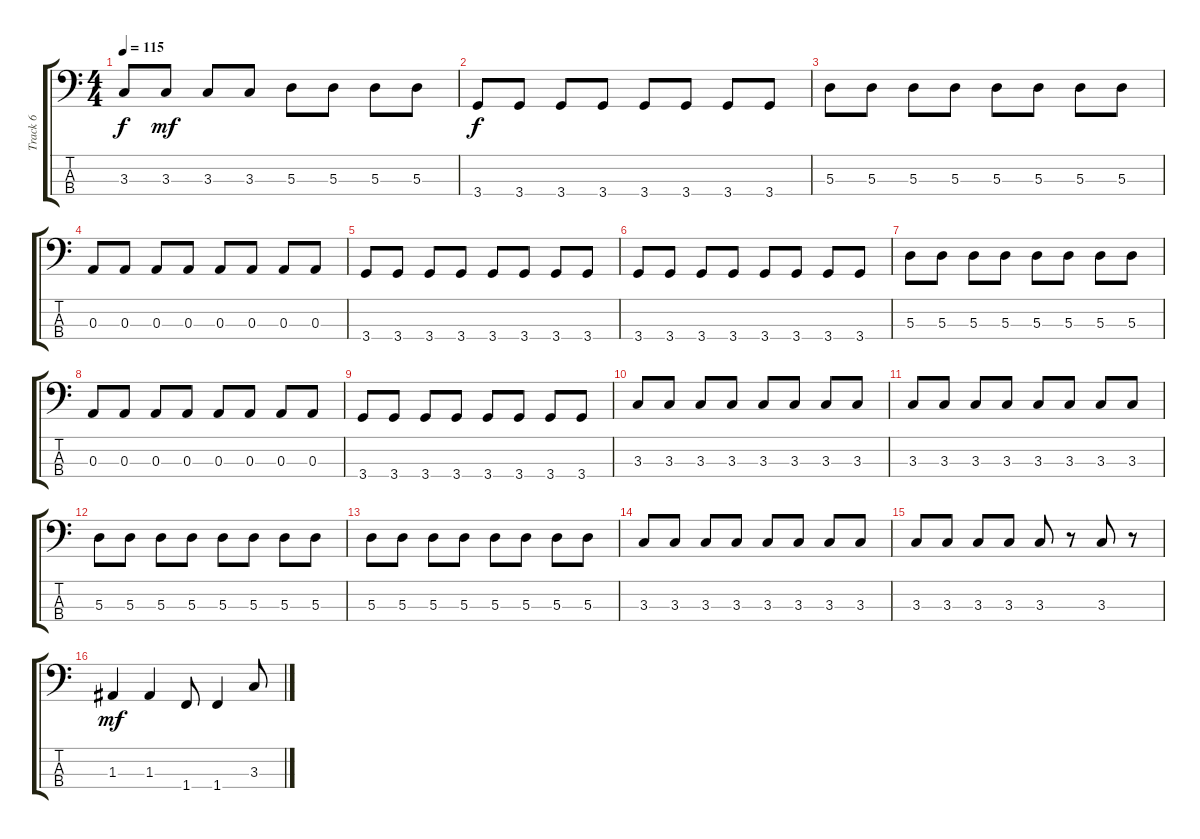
\track ("Track 6" "Track 6") {instrument electricbassfinger}
\staff {score tabs}
\tuning (G2 D2 A1 E1) {hide}
\ts (4 4)
\tempo 115
\clef f4
\ks c
3.3{t}.8{dy f} 3.3.8{dy mf} 3.3.8 3.3.8 5.3.8 5.3.8 5.3.8 5.3.8 |
3.4.8{dy f} 3.4.8 3.4.8 3.4.8 3.4.8 3.4.8 3.4.8 3.4.8 |
5.3.8 5.3.8 5.3.8 5.3.8 5.3.8 5.3.8 5.3.8 5.3.8 |
0.3.8 0.3.8 0.3.8 0.3.8 0.3.8 0.3.8 0.3.8 0.3.8 |
3.4.8 3.4.8 3.4.8 3.4.8 3.4.8 3.4.8 3.4.8 3.4.8 |
3.4.8 3.4.8 3.4.8 3.4.8 3.4.8 3.4.8 3.4.8 3.4.8 |
5.3.8 5.3.8 5.3.8 5.3.8 5.3.8 5.3.8 5.3.8 5.3.8 |
0.3.8 0.3.8 0.3.8 0.3.8 0.3.8 0.3.8 0.3.8 0.3.8 |
3.4.8 3.4.8 3.4.8 3.4.8 3.4.8 3.4.8 3.4.8 3.4.8 |
3.3.8 3.3.8 3.3.8 3.3.8 3.3.8 3.3.8 3.3.8 3.3.8 |
3.3.8 3.3.8 3.3.8 3.3.8 3.3.8 3.3.8 3.3.8 3.3.8 |
5.3.8 5.3.8 5.3.8 5.3.8 5.3.8 5.3.8 5.3.8 5.3.8 |
5.3.8 5.3.8 5.3.8 5.3.8 5.3.8 5.3.8 5.3.8 5.3.8 |
3.3.8 3.3.8 3.3.8 3.3.8 3.3.8 3.3.8 3.3.8 3.3.8 |
3.3.8 3.3.8 3.3.8 3.3.8 3.3.8 r.8 3.3.8 r.8 |
1.3.4{dy mf} 1.3.4 1.4.8 1.4.4 3.3.8
